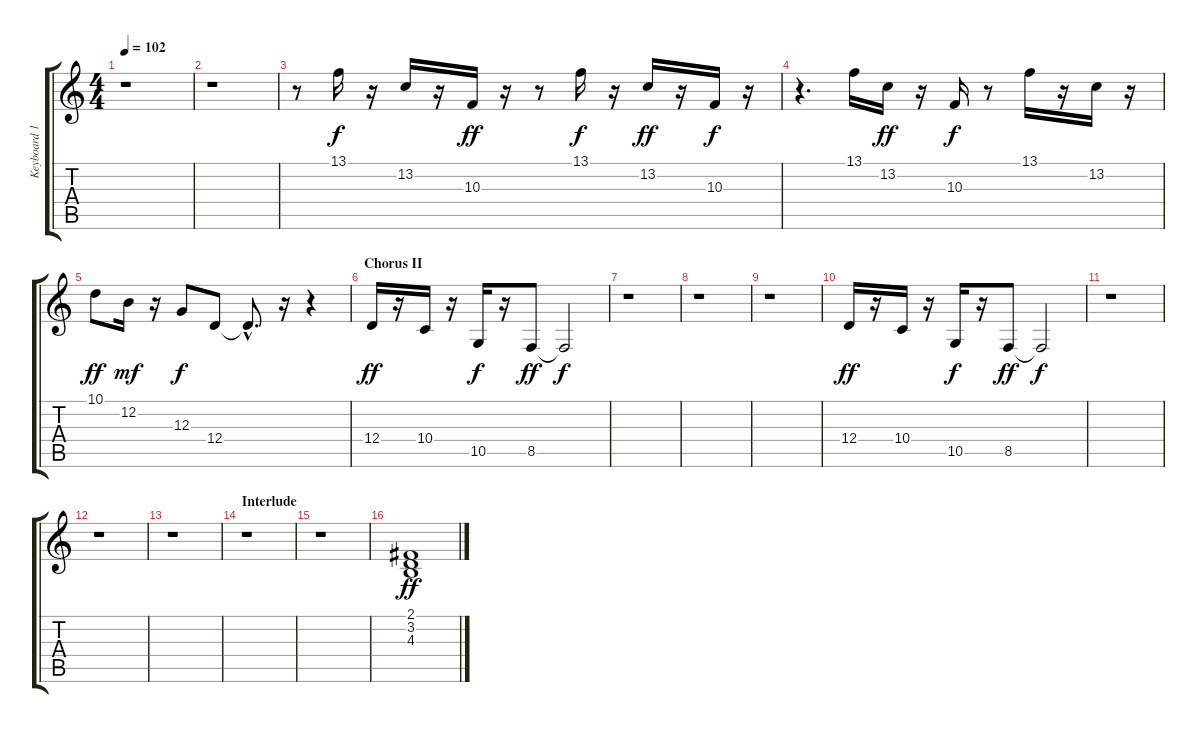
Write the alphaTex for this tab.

\track ("Keyboard 1" "Keyboard 1") {instrument electricpiano1}
\staff {score tabs}
\tuning (E4 B3 G3 D3 A2 E2) {hide}
\ts (4 4)
\tempo 102
\clef g2
\ks c
r.1{dy ff} |
r.1 |
r.8 13.1.16{dy f} r.16 13.2.16 r.16 10.3.16{dy ff} r.16 r.8 13.1.16{dy f} r.16 13.2.16{dy ff} r.16 10.3.16{dy f} r.16 |
r.4{d} 13.1.16 13.2.16{dy ff} r.16 10.3.16{dy f} r.8 13.1.16 r.16 13.2.16 r.16 |
10.1.8{dy ff} 12.2.16{dy mf} r.16 12.3.8{dy f} 12.4.8 12.4{hac t}.8{d} r.16 r.4 |
\section ("" "Chorus II")
12.4.16{dy ff} r.16 10.4.16 r.16 10.5.16{dy f} r.16 8.5.8{dy ff} 8.5{t}.2{dy f} |
r.1 |
r.1 |
r.1 |
12.4.16{dy ff} r.16 10.4.16 r.16 10.5.16{dy f} r.16 8.5.8{dy ff} 8.5{t}.2{dy f} |
r.1 |
r.1 |
r.1 |
\section ("" "Interlude")
r.1 |
r.1 |
(2.1 3.2 4.3).1{dy ff}
